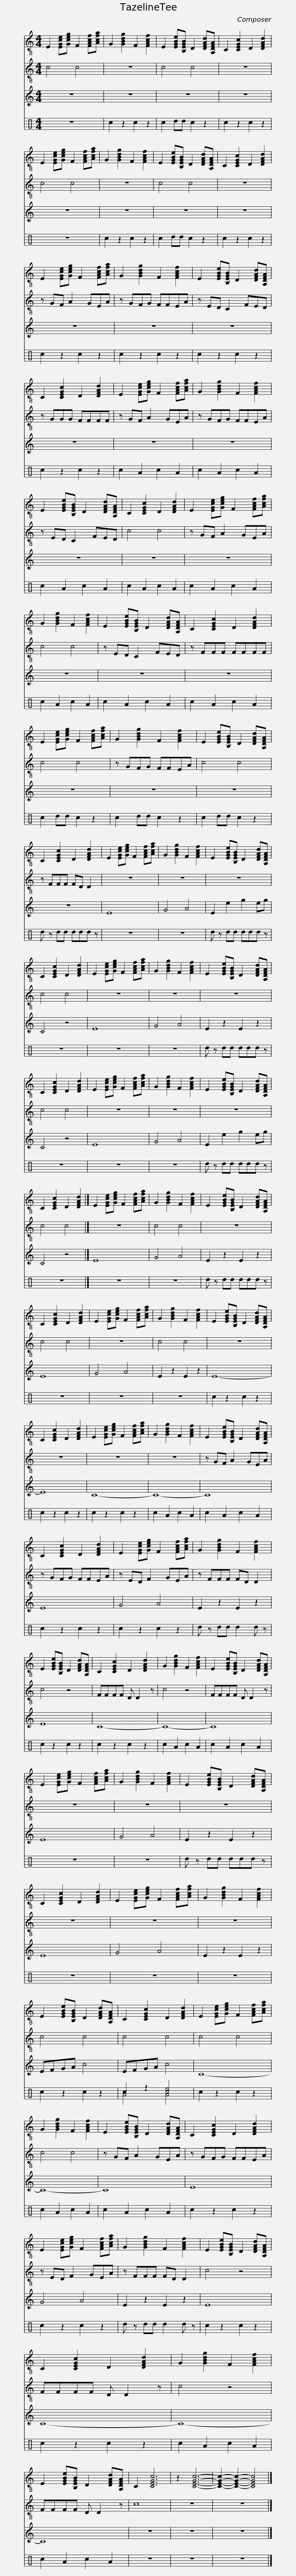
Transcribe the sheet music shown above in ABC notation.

X:1
%%score 1 2 3 ( 4 5 )
L:1/8
M:4/4
I:linebreak $
K:C
V:1 treble-8
V:2 treble-8
V:3 treble
V:4 perc
K:none
V:5 perc
K:none
V:1
 E2 [EGce][Gceg] F2 [FAcf][Acfa] | G2 [GBdg]2 F2 [FAcf]2 | E2 [EGBe][B,EGB] D2 [DFAd][A,DFA] | C2 [CEGc]2 D2 [DFAd]2 |$ E2 [EGce][Gceg] F2 [FAcf][Acfa] | %5
 G2 [GBdg]2 F2 [FAcf]2 | E2 [EGBe][B,EGB] D2 [DFAd][A,DFA] | C2 [CEGc]2 D2 [DFAd]2 | E2 [EGce][Gceg] F2 [FAcf][Acfa] | G2 [GBdg]2 F2 [FAcf]2 |$ %10
 E2 [EGBe][B,EGB] D2 [DFAd][A,DFA] | C2 [CEGc]2 D2 [DFAd]2 |$ E2 [EGce][Gceg] F2 [FAcf][Acfa] | G2 [GBdg]2 F2 [FAcf]2 | E2 [EGBe][B,EGB] D2 [DFAd][A,DFA] | %15
 C2 [CEGc]2 D2 [DFAd]2 |$ E2 [EGce][Gceg] F2 [FAcf][Acfa] | G2 [GBdg]2 F2 [FAcf]2 | E2 [EGBe][B,EGB] D2 [DFAd][A,DFA] | C2 [CEGc]2 D2 [DFAd]2 |$ %20
 E2 [EGce][Gceg] F2 [FAcf][Acfa] | G2 [GBdg]2 F2 [FAcf]2 | E2 [EGBe][B,EGB] D2 [DFAd][A,DFA] | C2 [CEGc]2 D2 [DFAd]2 |$ E2 [EGce][Gceg] F2 [FAcf][Acfa] | %25
 G2 [GBdg]2 F2 [FAcf]2 | E2 [EGBe][B,EGB] D2 [DFAd][A,DFA] | C2 [CEGc]2 D2 [DFAd]2 |$ E2 [EGce][Gceg] F2 [FAcf][Acfa] | G2 [GBdg]2 F2 [FAcf]2 | %30
 E2 [EGBe][B,EGB] D2 [DFAd][A,DFA] | C2 [CEGc]2 D2 [DFAd]2 |$ E2 [EGce][Gceg] F2 [FAcf][Acfa] | G2 [GBdg]2 F2 [FAcf]2 | E2 [EGBe][B,EGB] D2 [DFAd][A,DFA] | %35
 C2 [CEGc]2 D2 [DFAd]2 |] E2 [EGce][Gceg] F2 [FAcf][Acfa] | G2 [GBdg]2 F2 [FAcf]2 |$ E2 [EGBe][B,EGB] D2 [DFAd][A,DFA] | C2 [CEGc]2 D2 [DFAd]2 | %40
 E2 [EGce][Gceg] F2 [FAcf][Acfa] | G2 [GBdg]2 F2 [FAcf]2 | E2 [EGBe][B,EGB] D2 [DFAd][A,DFA] | C2 [CEGc]2 D2 [DFAd]2 | E2 [EGce][Gceg] F2 [FAcf][Acfa] |$ %45
 G2 [GBdg]2 F2 [FAcf]2 | E2 [EGBe][B,EGB] D2 [DFAd][A,DFA] | C2 [CEGc]2 D2 [DFAd]2 | E2 [EGce][Gceg] F2 [FAcf][Acfa] | G2 [GBdg]2 F2 [FAcf]2 |$ %50
 E2 [EGBe][B,EGB] D2 [DFAd][A,DFA] | C2 [CEGc]2 D2 [DFAd]2 | G2 [GBdg]2 F2 [FAcf]2 | E2 [EGBe][B,EGB] D2 [DFAd][A,DFA] | E2 [EGce][Gceg] F2 [FAcf][Acfa] | %55
 G2 [GBdg]2 F2 [FAcf]2 |$ E2 [EGBe][B,EGB] D2 [DFAd][A,DFA] | C2 [CEGc]2 D2 [DFAd]2 | E2 [EGce][Gceg] F2 [FAcf][Acfa] | G2 [GBdg]2 F2 [FAcf]2 | %60
 E2 [EGBe][B,EGB] D2 [DFAd][A,DFA] | C2 [CEGc]2 D2 [DFAd]2 |$ E2 [EGce][Gceg] F2 [FAcf][Acfa] | G2 [GBdg]2 F2 [FAcf]2 | E2 [EGBe][B,EGB] D2 [DFAd][A,DFA] | %65
 C2 [CEGc]2 D2 [DFAd]2 | E2 [EGce][Gceg] F2 [FAcf][Acfa] |$ G2 [GBdg]2 F2 [FAcf]2 | E2 [EGBe][B,EGB] D2 [DFAd][A,DFA] | C2 [CEGc]2 D2 [DFAd]2 | %70
 G2 [GBdg]2 F2 [FAcf]2 | E2 [EGBe][B,EGB] D2 [DFAd][A,DFA] | C2 [CEGc]6- |$ z2 [CEGc]6- | [CEGc]2- [CEGc]2- [CEGc]4 |] %75
V:2
 c4 c4 | z8 | c4 c4 | z8 |$ c4 c4 | %5
 z8 | c4 c4 | z8 | z GF A2 GEA | z GFG FFEA |$ %10
 z ED C2 FED | z GGG FFFF |$ z GF A2 GEA | z GFG FFEA | z ED C2 FED | %15
 c4 c4 |$ z GF A2 GEA | c4 c4 | z ED C2 FED | z FFF FFFF |$ %20
 c4 c4 | z GFG FFEA | c4 c4 | z FFF FD D2 |$ z8 | %25
 z8 | z8 | c4 c4 |$ z8 | z8 | %30
 z8 | c4 c4 |$ z8 | z8 | z8 | %35
 c4 c4 |] z8 | c4 c4 |$ z8 | c4 c4 | %40
 z8 | c4 c4 | z8 | z8 | z8 |$ %45
 z8 | z GF A2 GEA | z GFG FFEA | z ED F2 GEA | z FFF FD D2 |$ %50
 c4 z4 | FFFF D D2 z | c4 z4 | FFFF D D2 z | z8 | %55
 z8 |$ z8 | z8 | z8 | z8 | %60
 c4 c4 | c4 c4 |$ c4 c4 | c4 c4 | z GF A2 GEA | %65
 z GFG FFEA | z ED F2 GEA |$ z FFF FD D2 | c4 z4 | FFFF D D2 z | %70
 c4 z4 | FFFF D D2 z | c8 |$ z8 | z8 |] %75
V:3
 z8 | z8 | z8 | z8 |$ z8 | %5
 z8 | z8 | z8 | z8 | z8 |$ %10
 z8 | z8 |$ z8 | z8 | z8 | %15
 z8 |$ z8 | z8 | z8 | z8 |$ %20
 z8 | z8 | z8 | z8 |$ E8 | %25
 G4 A4 | E2 e2 g2 eg | C4 z4 |$ E8 | G4 A4 | %30
 E2 z2 E2 z2 | C4 z4 |$ E8 | G4 A4 | E2 e2 g2 eg | %35
 C4 z4 |] E8 | G4 A4 |$ E2 z2 E2 z2 | E8 | %40
 G4 A4 | E2 z2 E2 z2 | E8- | E8 | C8- |$ %45
 C8- | C8 | E8 | G4 A4 | E2 z2 E2 z2 |$ %50
 E8 | C8- | C8- | C8 | E8 | %55
 G4 A4 |$ E2 z2 E2 z2 | E8 | G4 A4 | E2 z2 E2 z2 | %60
 EFGA c4 | EFGA c4 |$ C8- | C8- | C8 | %65
 E8 | G4 A4 |$ E2 z2 E2 z2 | E8 | C8- | %70
 C8- | C8 | z8 |$ z8 | z8 |] %75
V:4
 z8 | c2 z2 c2 z2 | c2 dd c2 z2 | c2 z2 c2 z2 |$ z8 | %5
 c2 z2 c2 z2 | c2 dd c2 z2 | c2 z2 c2 z2 | c2 z2 c2 z2 | c2 z2 c2 z2 |$ %10
 c2 z2 c2 z2 | c2 z2 c2 z2 |$ c2 A2 c2 A2 | c2 A2 c2 A2 | c2 A2 c2 A2 | %15
 c2 A2 c2 A2 |$ c2 A2 c2 A2 | c2 A2 c2 A2 | c2 A2 c2 A2 | c2 A2 c2 A2 |$ %20
 c2 dd c2 z2 | c2 dd c2 z2 | c2 dd c2 z2 | d z dd ddd z |$ z8 | %25
 z8 | d z dd ddd z | z8 |$ z8 | z8 | %30
 d z dd ddd z | z8 |$ z8 | z8 | d z dd ddd z | %35
 z8 |] z8 | z8 |$ d z dd ddd z | z8 | %40
 z8 | z8 | c2 z2 c2 z2 | c2 z2 c2 z2 | c2 z2 c2 z2 |$ %45
 c2 A2 c2 A2 | c2 A2 c2 A2 | c2 z2 c2 z2 | c2 z2 c2 z2 | d z dd d2 d z |$ %50
 c2 z2 c2 z2 | c2 z2 c2 z2 | c2 A2 c2 A2 | c2 A2 c2 A2 | z8 | %55
 z8 |$ d z dd ddd z | z8 | z8 | z8 | %60
 c2 z2 c2 z2 | c2 z2 [ce]4 |$ c2 z2 c2 z2 | c2 A2 c2 A2 | c2 A2 c2 A2 | %65
 c2 z2 c2 z2 | c2 z2 c2 z2 |$ d z dd d2 d z | c2 z2 c2 z2 | c2 z2 c2 z2 | %70
 c2 A2 c2 A2 | c2 A2 c2 A2 | z8 |$ z8 | z8 |] %75
V:5
 x8 | x8 | x8 | x8 |$ x8 | %5
 x8 | x8 | x8 | x8 | x8 |$ %10
 x8 | x8 |$ x8 | x8 | x8 | %15
 x8 |$ x8 | x8 | x8 | x8 |$ %20
 x8 | x8 | x8 | x8 |$ x8 | %25
 x8 | x8 | x8 |$ x8 | x8 | %30
 x8 | x8 |$ x8 | x8 | x8 | %35
 x8 |] x8 | x8 |$ x8 | x8 | %40
 x8 | x8 | x8 | x8 | x8 |$ %45
 x8 | x8 | x8 | x8 | x8 |$ %50
 x8 | x8 | x8 | x8 | x8 | %55
 x8 |$ x8 | x8 | x8 | x8 | %60
 x8 | A4 A4 |$ x8 | x8 | x8 | %65
 x8 | x8 |$ x8 | x8 | x8 | %70
 x8 | x8 | x8 |$ x8 | x8 |] %75
